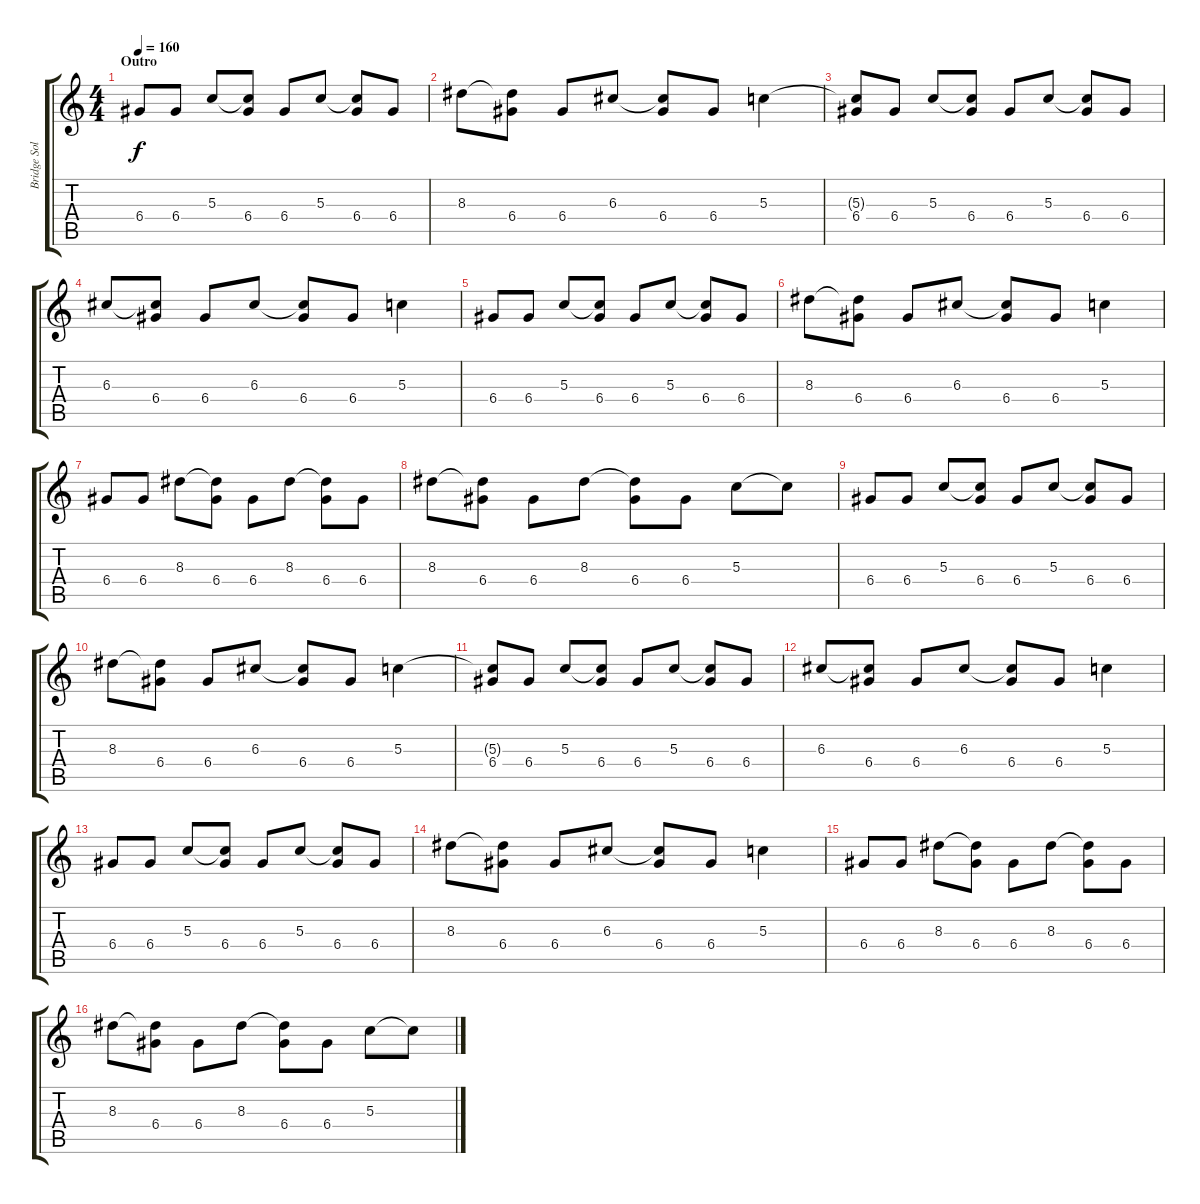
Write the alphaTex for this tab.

\track ("Bridge Solo" "Bridge Sol") {instrument distortionguitar}
\staff {score tabs}
\tuning (E4 B3 G3 D3 A2 E2) {hide}
\ts (4 4)
\section ("" "Outro")
\tempo 160
\clef g2
\ks c
6.4.8{dy f} 6.4.8 5.3.8 (5.3{t} 6.4).8 6.4.8 5.3.8 (5.3{t} 6.4).8 6.4.8 |
8.3.8 (8.3{t} 6.4).8 6.4.8 6.3.8 (6.3{t} 6.4).8 6.4.8 5.3.4 |
(5.3{t} 6.4).8 6.4.8 5.3.8 (5.3{t} 6.4).8 6.4.8 5.3.8 (5.3{t} 6.4).8 6.4.8 |
6.3.8 (6.3{t} 6.4).8 6.4.8 6.3.8 (6.3{t} 6.4).8 6.4.8 5.3.4 |
6.4.8 6.4.8 5.3.8 (5.3{t} 6.4).8 6.4.8 5.3.8 (5.3{t} 6.4).8 6.4.8 |
8.3.8 (8.3{t} 6.4).8 6.4.8 6.3.8 (6.3{t} 6.4).8 6.4.8 5.3.4 |
6.4.8 6.4.8 8.3.8 (8.3{t} 6.4).8 6.4.8 8.3.8 (8.3{t} 6.4).8 6.4.8 |
8.3.8 (8.3{t} 6.4).8 6.4.8 8.3.8 (8.3{t} 6.4).8 6.4.8 5.3.8 5.3{t}.8 |
6.4.8 6.4.8 5.3.8 (5.3{t} 6.4).8 6.4.8 5.3.8 (5.3{t} 6.4).8 6.4.8 |
8.3.8 (8.3{t} 6.4).8 6.4.8 6.3.8 (6.3{t} 6.4).8 6.4.8 5.3.4 |
(5.3{t} 6.4).8 6.4.8 5.3.8 (5.3{t} 6.4).8 6.4.8 5.3.8 (5.3{t} 6.4).8 6.4.8 |
6.3.8 (6.3{t} 6.4).8 6.4.8 6.3.8 (6.3{t} 6.4).8 6.4.8 5.3.4 |
6.4.8 6.4.8 5.3.8 (5.3{t} 6.4).8 6.4.8 5.3.8 (5.3{t} 6.4).8 6.4.8 |
8.3.8 (8.3{t} 6.4).8 6.4.8 6.3.8 (6.3{t} 6.4).8 6.4.8 5.3.4 |
6.4.8 6.4.8 8.3.8 (8.3{t} 6.4).8 6.4.8 8.3.8 (8.3{t} 6.4).8 6.4.8 |
8.3.8 (8.3{t} 6.4).8 6.4.8 8.3.8 (8.3{t} 6.4).8 6.4.8 5.3.8 5.3{t}.8
